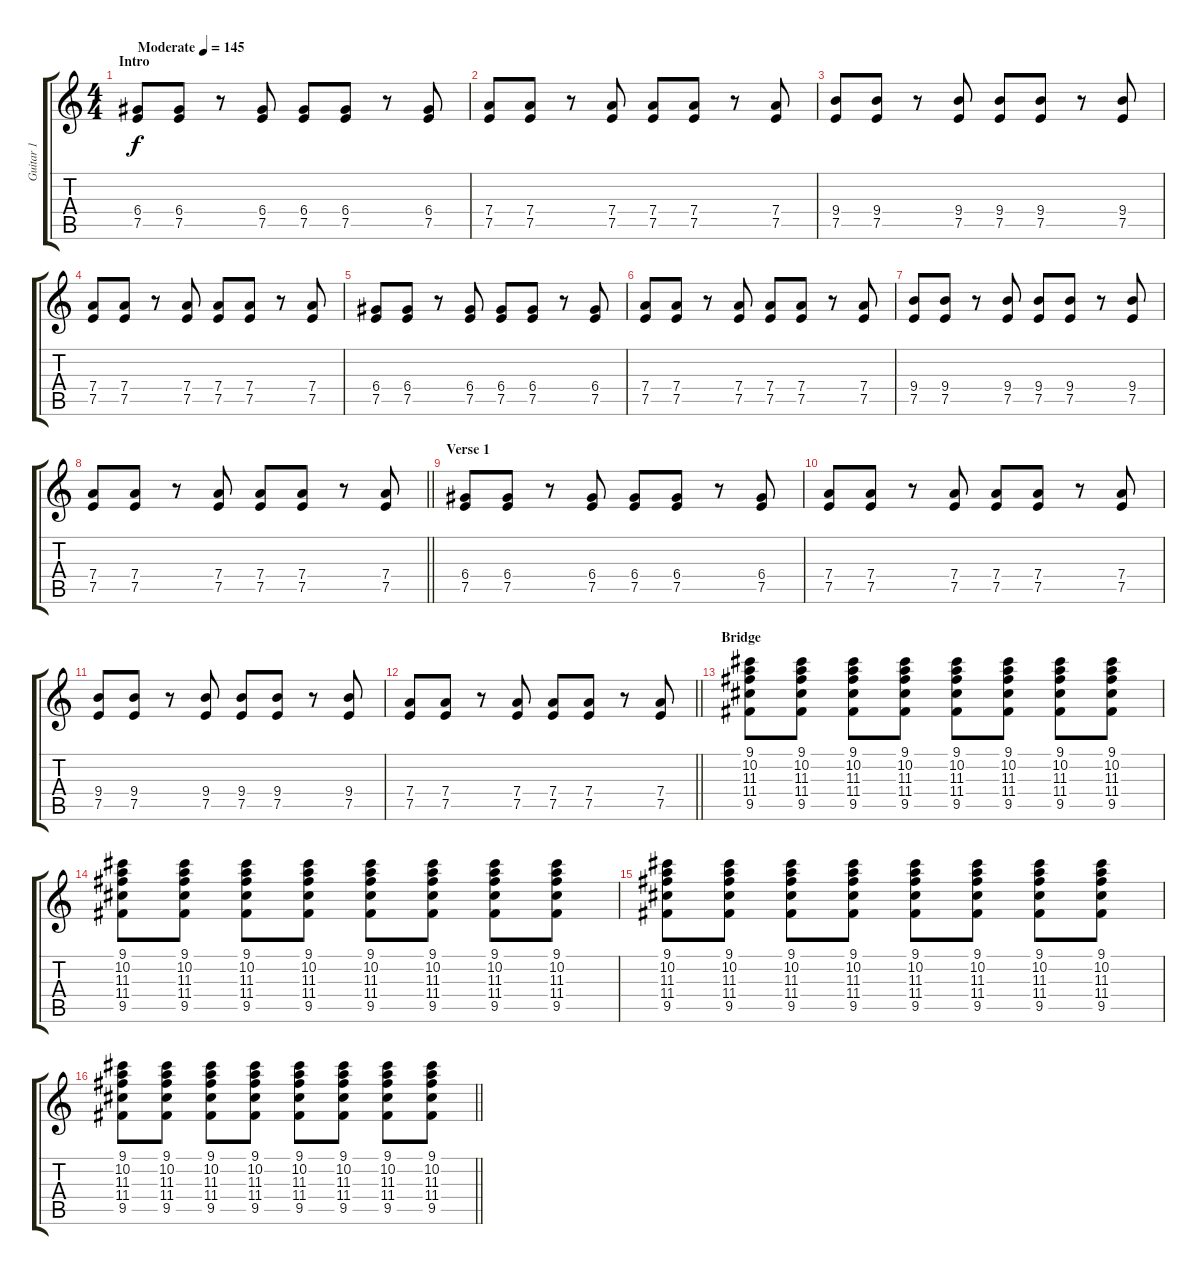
\track ("Guitar 1" "Guitar 1") {instrument overdrivenguitar}
\staff {score tabs}
\tuning (E4 B3 G3 D3 A2 E2) {hide}
\ts (4 4)
\section ("" "Intro")
\tempo (145 "Moderate")
\clef g2
\ks c
(6.4 7.5).8{dy f instrument overdrivenguitar} (6.4 7.5).8 r.8 (6.4 7.5).8 (6.4 7.5).8 (6.4 7.5).8 r.8 (6.4 7.5).8 |
(7.4 7.5).8 (7.4 7.5).8 r.8 (7.4 7.5).8 (7.4 7.5).8 (7.4 7.5).8 r.8 (7.4 7.5).8 |
(9.4 7.5).8 (9.4 7.5).8 r.8 (9.4 7.5).8 (9.4 7.5).8 (9.4 7.5).8 r.8 (9.4 7.5).8 |
(7.4 7.5).8 (7.4 7.5).8 r.8 (7.4 7.5).8 (7.4 7.5).8 (7.4 7.5).8 r.8 (7.4 7.5).8 |
(6.4 7.5).8 (6.4 7.5).8 r.8 (6.4 7.5).8 (6.4 7.5).8 (6.4 7.5).8 r.8 (6.4 7.5).8 |
(7.4 7.5).8 (7.4 7.5).8 r.8 (7.4 7.5).8 (7.4 7.5).8 (7.4 7.5).8 r.8 (7.4 7.5).8 |
(9.4 7.5).8 (9.4 7.5).8 r.8 (9.4 7.5).8 (9.4 7.5).8 (9.4 7.5).8 r.8 (9.4 7.5).8 |
\barLineRight lightlight
(7.4 7.5).8 (7.4 7.5).8 r.8 (7.4 7.5).8 (7.4 7.5).8 (7.4 7.5).8 r.8 (7.4 7.5).8 |
\section ("" "Verse 1")
(6.4 7.5).8 (6.4 7.5).8 r.8 (6.4 7.5).8 (6.4 7.5).8 (6.4 7.5).8 r.8 (6.4 7.5).8 |
(7.4 7.5).8 (7.4 7.5).8 r.8 (7.4 7.5).8 (7.4 7.5).8 (7.4 7.5).8 r.8 (7.4 7.5).8 |
(9.4 7.5).8 (9.4 7.5).8 r.8 (9.4 7.5).8 (9.4 7.5).8 (9.4 7.5).8 r.8 (9.4 7.5).8 |
\barLineRight lightlight
(7.4 7.5).8 (7.4 7.5).8 r.8 (7.4 7.5).8 (7.4 7.5).8 (7.4 7.5).8 r.8 (7.4 7.5).8 |
\section ("" "Bridge")
(9.1 10.2 11.3 11.4 9.5).8 (9.1 10.2 11.3 11.4 9.5).8 (9.1 10.2 11.3 11.4 9.5).8 (9.1 10.2 11.3 11.4 9.5).8 (9.1 10.2 11.3 11.4 9.5).8 (9.1 10.2 11.3 11.4 9.5).8 (9.1 10.2 11.3 11.4 9.5).8 (9.1 10.2 11.3 11.4 9.5).8 |
(9.1 10.2 11.3 11.4 9.5).8 (9.1 10.2 11.3 11.4 9.5).8 (9.1 10.2 11.3 11.4 9.5).8 (9.1 10.2 11.3 11.4 9.5).8 (9.1 10.2 11.3 11.4 9.5).8 (9.1 10.2 11.3 11.4 9.5).8 (9.1 10.2 11.3 11.4 9.5).8 (9.1 10.2 11.3 11.4 9.5).8 |
(9.1 10.2 11.3 11.4 9.5).8 (9.1 10.2 11.3 11.4 9.5).8 (9.1 10.2 11.3 11.4 9.5).8 (9.1 10.2 11.3 11.4 9.5).8 (9.1 10.2 11.3 11.4 9.5).8 (9.1 10.2 11.3 11.4 9.5).8 (9.1 10.2 11.3 11.4 9.5).8 (9.1 10.2 11.3 11.4 9.5).8 |
\barLineRight lightlight
(9.1 10.2 11.3 11.4 9.5).8 (9.1 10.2 11.3 11.4 9.5).8 (9.1 10.2 11.3 11.4 9.5).8 (9.1 10.2 11.3 11.4 9.5).8 (9.1 10.2 11.3 11.4 9.5).8 (9.1 10.2 11.3 11.4 9.5).8 (9.1 10.2 11.3 11.4 9.5).8 (9.1 10.2 11.3 11.4 9.5).8
